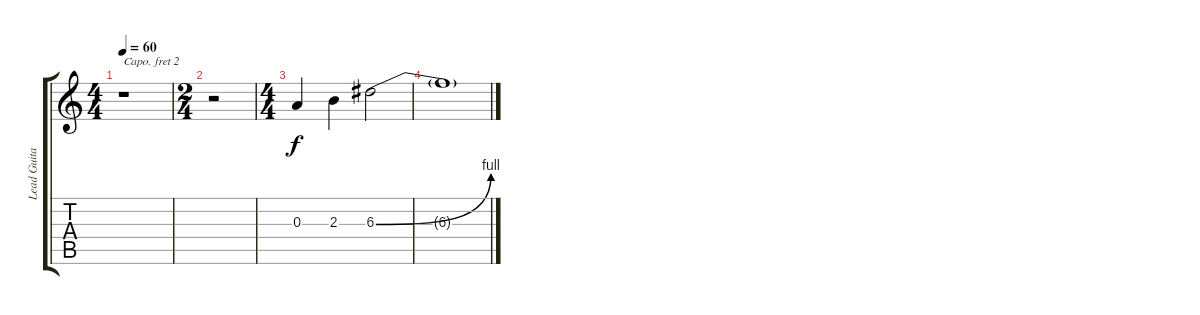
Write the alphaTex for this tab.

\track ("Lead Guitar" "Lead Guita") {instrument electricguitarjazz}
\staff {score tabs}
\capo 2
\tuning (E4 B3 G3 D3 A2 E2) {hide}
\ts (4 4)
\tempo 60
\clef g2
\ks c
r.1{dy f} |
\ts (2 4)
r.2 |
\ts (4 4)
0.3.4 2.3.4 6.3{be (bend 0 0 60 4)}.2 |
6.3{t}.1
